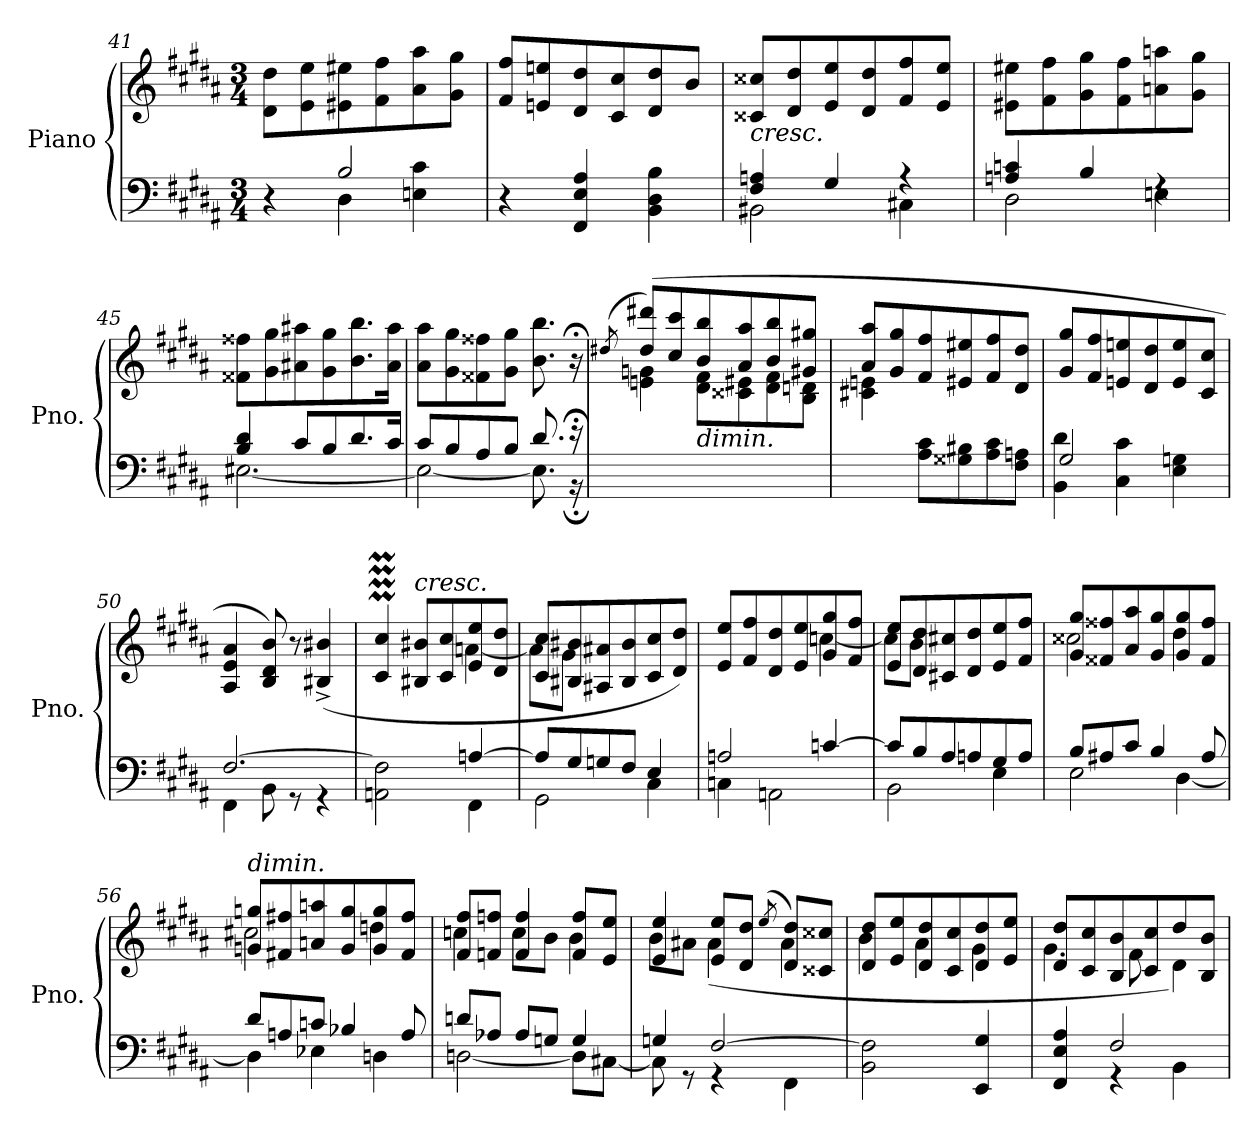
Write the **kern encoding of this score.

**kern	**kern
*part1	*part1
*staff2	*staff1
*I"Piano	*
*I'Pno.	*
*clefF4	*clefG2
*k[f#c#g#d#a#]	*k[f#c#g#d#a#]
*M3/4	*M3/4
=41	=41
*^	*
4r	4ryy	8d#\ 8dd#\L
.	.	8e\ 8ee\
2B/	4D#\	8e#X\ 8ee#X\
.	.	8f#\ 8ff#\
.	4En\ 4c#\	8a#\ 8aa#\
.	.	8g#\ 8gg#\J
*v	*v	*
=42	=42
4r	8f#/ 8ff#/L
.	8en/ 8een/
4FF#/ 4E/ 4A#/	8d#/ 8dd#/
.	8c#/ 8cc#/
4BB\ 4D#\ 4B\	8d#/ 8dd#/
.	8b/J
!!LO:LB:g=z
=43	=43
*^	*
!	!	!LO:TX:b:i:t=cresc.
4F#/ 4An/	2BB#X\	8c##X/ 8cc##X/L
.	.	8d#/ 8dd#/
4G#/	.	8e/ 8ee/
.	.	8d#/ 8dd#/
4r	4C#X\	8f#/ 8ff#/
.	.	8e/ 8ee/J
=44	=44	=44
4An/ 4cn/	2D#\	8e#X\ 8ee#X\L
.	.	8f#\ 8ff#\
4B/	.	8g#\ 8gg#\
.	.	8f#\ 8ff#\
4rF	4En\	8an\ 8aan\
.	.	8g#\ 8gg#\J
=45	=45	=45
4B/ 4d#/	[2.E#X\	8f##X\ 8ff##X\L
.	.	8g#\ 8gg#\
8c#/L	.	8a#X\ 8aa#X\
8B/	.	8g#\ 8gg#\
8.d#/	.	8.b\ 8.bb\
16c#/Jk	.	16a#\ 16aa#\Jk
=46	=46	=46
8c#/L	2E#\_	8a#\ 8aa#\L
8B/	.	8g#\ 8gg#\
8A#/	.	8f##X\ 8ff##X\
8B/J	.	8g#\ 8gg#\J
8.d#/	8.E#\]	8.b\ 8.bb\
16r;<	16r;	16r;<
*v	*v	*
!!LO:LB:g=z
=47	=47
.	(<8qdd#X/
*	*^
2.ryy	(>8dd#/ 8ddd#X/L)	(<4en\ 4gn\
.	8cc#/ 8ccc#/	.
!	!LO:TX:b:i:t=dimin.	!
.	8b/ 8bb/	8d#\ 8f#\L
.	8a#/ 8aa#/	8c##X\ 8e#X\
.	8b/ 8bb/	8d#\ 8f#\
.	8g#X/ 8gg#X/J	8B\ 8dn\J
=48	=48	=48
4ryy	8a#/ 8aa#/L	4c#X\ 4en\
.	8g#/ 8gg#/	.
8A#\ 8c#\L	8f#/ 8ff#/	2ryy
8G##X\ 8B#X\	8e#X/ 8ee#X/	.
8A#\ 8c#\	8f#/ 8ff#/	.
8F#\ 8An\J	8d#/ 8dd#/J	.
*	*v	*v
=49	=49
*^	*
2G#/	4BB\ 4d#\	8g#/ 8gg#/L
.	.	8f#/ 8ff#/
.	4C#\ 4c#\	8en/ 8een/
.	.	8d#/ 8dd#/
4ryy	4E\ 4Gn\	8e/ 8ee/
.	.	8c#/ 8cc#/J
=50	=50	=50
[2.F#/	4FF#\	4A#/ 4e/ 4a#/
.	8BB\)	8B/ 8d#/ 8b/)
.	8r	8r
.	4r	(>4B#X/^ 4b#X/^
!!LO:PB:g=z
=51	=51	=51
*	*	*^
2AAn\ 2F#\]	2ryy	4c#/M 4cc#/M	2ryy
!	!	!LO:TX:a:i:t=cresc.	!
.	.	8B#X/ 8b#X/L	.
.	.	8c#/ 8cc#/	.
[4An/	4FF#\	8e/ 8ee/	[4an\
.	.	8d#/ 8dd#/J	.
=52	=52	=52	=52
8A/L]	2GG#\	8c#/ 8cc#/L	8a\L]
8G#/	.	8B#X/ 8b#X/	8g#\J
8Gn/	.	8A#X/ 8a#X/	2ryy
8F#/J	.	8B#/ 8b#/	.
4E/	4C#\	8c#/ 8cc#/	.
.	.	8d#/ 8dd#/J)	.
=53	=53	=53	=53
2An/	4Cn\	8e/ 8ee/L	2ryy
.	.	8f#/ 8ff#/	.
.	2AAn\	8d#/ 8dd#/	.
.	.	8e/ 8ee/	.
[4cn/	.	8g#/ 8gg#/	[4ccn\
.	.	8f#/ 8ff#/J	.
=54	=54	=54	=54
8c/L]	2BB\	8e/ 8ee/L	8cc\L]
8B/	.	8d#/ 8dd#/	8b\J
8A#/	.	8c#X/ 8cc#X/	2ryy
8An/	.	8d#/ 8dd#/	.
8G#/	4E\	8e/ 8ee/	.
8A/J	.	8f#/ 8ff#/J	.
!!LO:LB:g=z	!!
=55	=55	=55	=55
8B/L	2E\	8g#/ 8gg#/L	2cc##X\
8A#X/	.	8f##X/ 8ff##X/	.
8c#/J	.	8a#/ 8aa#/	.
4B/	.	8g#/ 8gg#/	.
.	[4D#\	8g#/ 8gg#/	4dd#\
8A#/	.	8f##/ 8ff##/J	.
=56	=56	=56	=56
!	!	!LO:TX:a:i:t=dimin.	!
8d#/L	4D#\]	8gn/ 8ggn/L	2cc#X\
8An/	.	8f#X/ 8ff#X/	.
8cn/J	4E-X\	8an/ 8aan/	.
4B-X/	.	8g/ 8gg/	.
.	4Dn\	8g/ 8gg/	4ddn\
8A/	.	8f#/ 8ff#/J	.
=57	=57	=57	=57
8dn/L	[2Dn\	8f#/ 8ff#/L	4ccn\
8A-X/J	.	8fn/ 8ffn/J	.
8A-/L	.	4f/ 4ff/	8cc\L
8Gn/J	.	.	8b\J
4G/	8D\L]	8f/ 8ff/L	4b\
.	[8C#X\J	8e/ 8ee/J	.
=58	=58	=58	=58
4Gn/	8C#\]	4e/ 4ee/	8b\L
.	8r	.	8a#X\J
[2F#/	4r	8e/ 8ee/L	(<4a#\
.	.	8d#/ 8dd#/J	.
.	.	(<8qee/	.
.	4FF#\	8d#/ 8dd#/L)	4a#\
.	.	8c##X/ 8cc##X/J	.
*v	*v	*	*
!!LO:LB:g=z	!!
=59	=59	=59
2BB\ 2F#\]	8d#/ 8dd#/L	4b\
.	8e/ 8ee/	.
.	8d#/ 8dd#/	4a#\
.	8c#/ 8cc#/	.
4EE/ 4G#/	8d#/ 8dd#/	4g#\
.	8e/ 8ee/J	.
=60	=60	=60
*^	*	*
4FF#/ 4E/ 4A#/	4ryy	8d#/ 8dd#/L	4.g#\
.	.	8c#/ 8cc#/	.
2F#/	4r	8B/ 8b/	.
.	.	8c#/ 8cc#/	8f#\
.	4BB\	8dd#/	4d#\)
.	.	8B/ 8b/J	.
*v	*v	*	*
*	*v	*v
=	=
*-	*-
